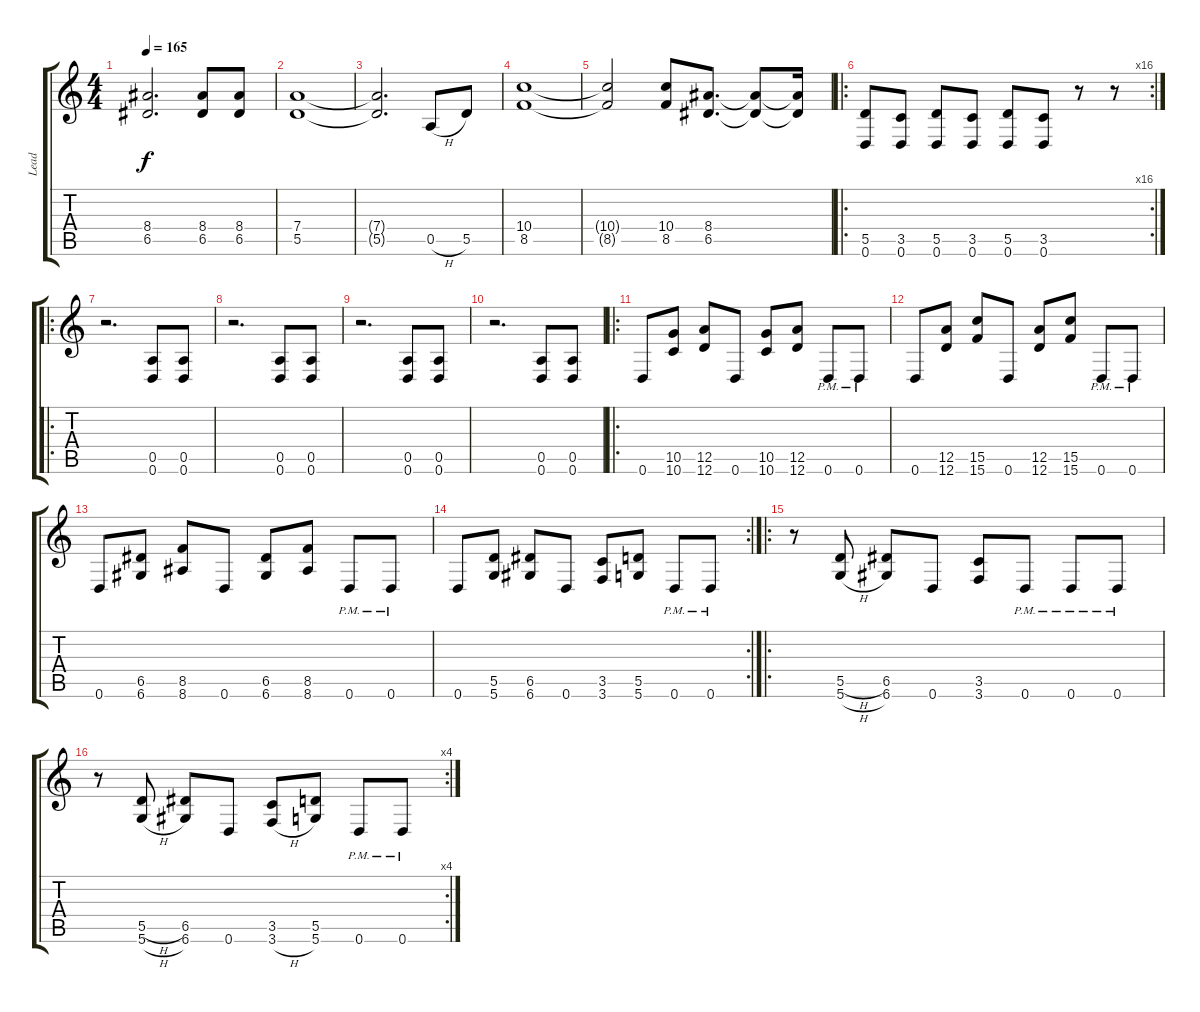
\track ("Lead" "Lead") {instrument distortionguitar}
\staff {score tabs}
\tuning (E4 B3 G3 D3 A2 D2) {hide}
\ts (4 4)
\tempo 165
\clef g2
\ks c
(8.4{t} 6.5{t}).2{d dy f} (8.4 6.5).8 (8.4 6.5).8 |
(7.4 5.5).1 |
(7.4{t} 5.5{t}).2{d} 0.5{h}.8 5.5.8 |
(10.4 8.5).1 |
(10.4{t} 8.5{t}).2 (10.4 8.5).8 (8.4 6.5).8{d} (8.4{t} 6.5{t}).8 (8.4{t} 6.5{t}).16 |
\ro
\rc 16
(5.5 0.6).8 (3.5 0.6).8 (5.5 0.6).8 (3.5 0.6).8 (5.5 0.6).8 (3.5 0.6).8 r.8 r.8 |
\ro
r.2{d} (0.5 0.6).8 (0.5 0.6).8 |
r.2{d} (0.5 0.6).8 (0.5 0.6).8 |
r.2{d} (0.5 0.6).8 (0.5 0.6).8 |
r.2{d} (0.5 0.6).8 (0.5 0.6).8 |
\ro
0.6.8 (10.5 10.6).8 (12.5 12.6).8 0.6.8 (10.5 10.6).8 (12.5 12.6).8 0.6{pm}.8 0.6{pm}.8 |
0.6.8 (12.5 12.6).8 (15.5 15.6).8 0.6.8 (12.5 12.6).8 (15.5 15.6).8 0.6{pm}.8 0.6{pm}.8 |
0.6.8 (6.5 6.6).8 (8.5 8.6).8 0.6.8 (6.5 6.6).8 (8.5 8.6).8 0.6{pm}.8 0.6{pm}.8 |
\rc 2
0.6.8 (5.5 5.6).8 (6.5 6.6).8 0.6.8 (3.5 3.6).8 (5.5 5.6).8 0.6{pm}.8 0.6{pm}.8 |
\ro
r.8 (5.5{h} 5.6{h}).8 (6.5 6.6).8 0.6.8 (3.5 3.6).8 0.6{pm}.8 0.6{pm}.8 0.6{pm}.8 |
\rc 4
r.8 (5.5{h} 5.6{h}).8 (6.5 6.6).8 0.6.8 (3.5 3.6{h}).8 (5.5 5.6).8 0.6{pm}.8 0.6{pm}.8
